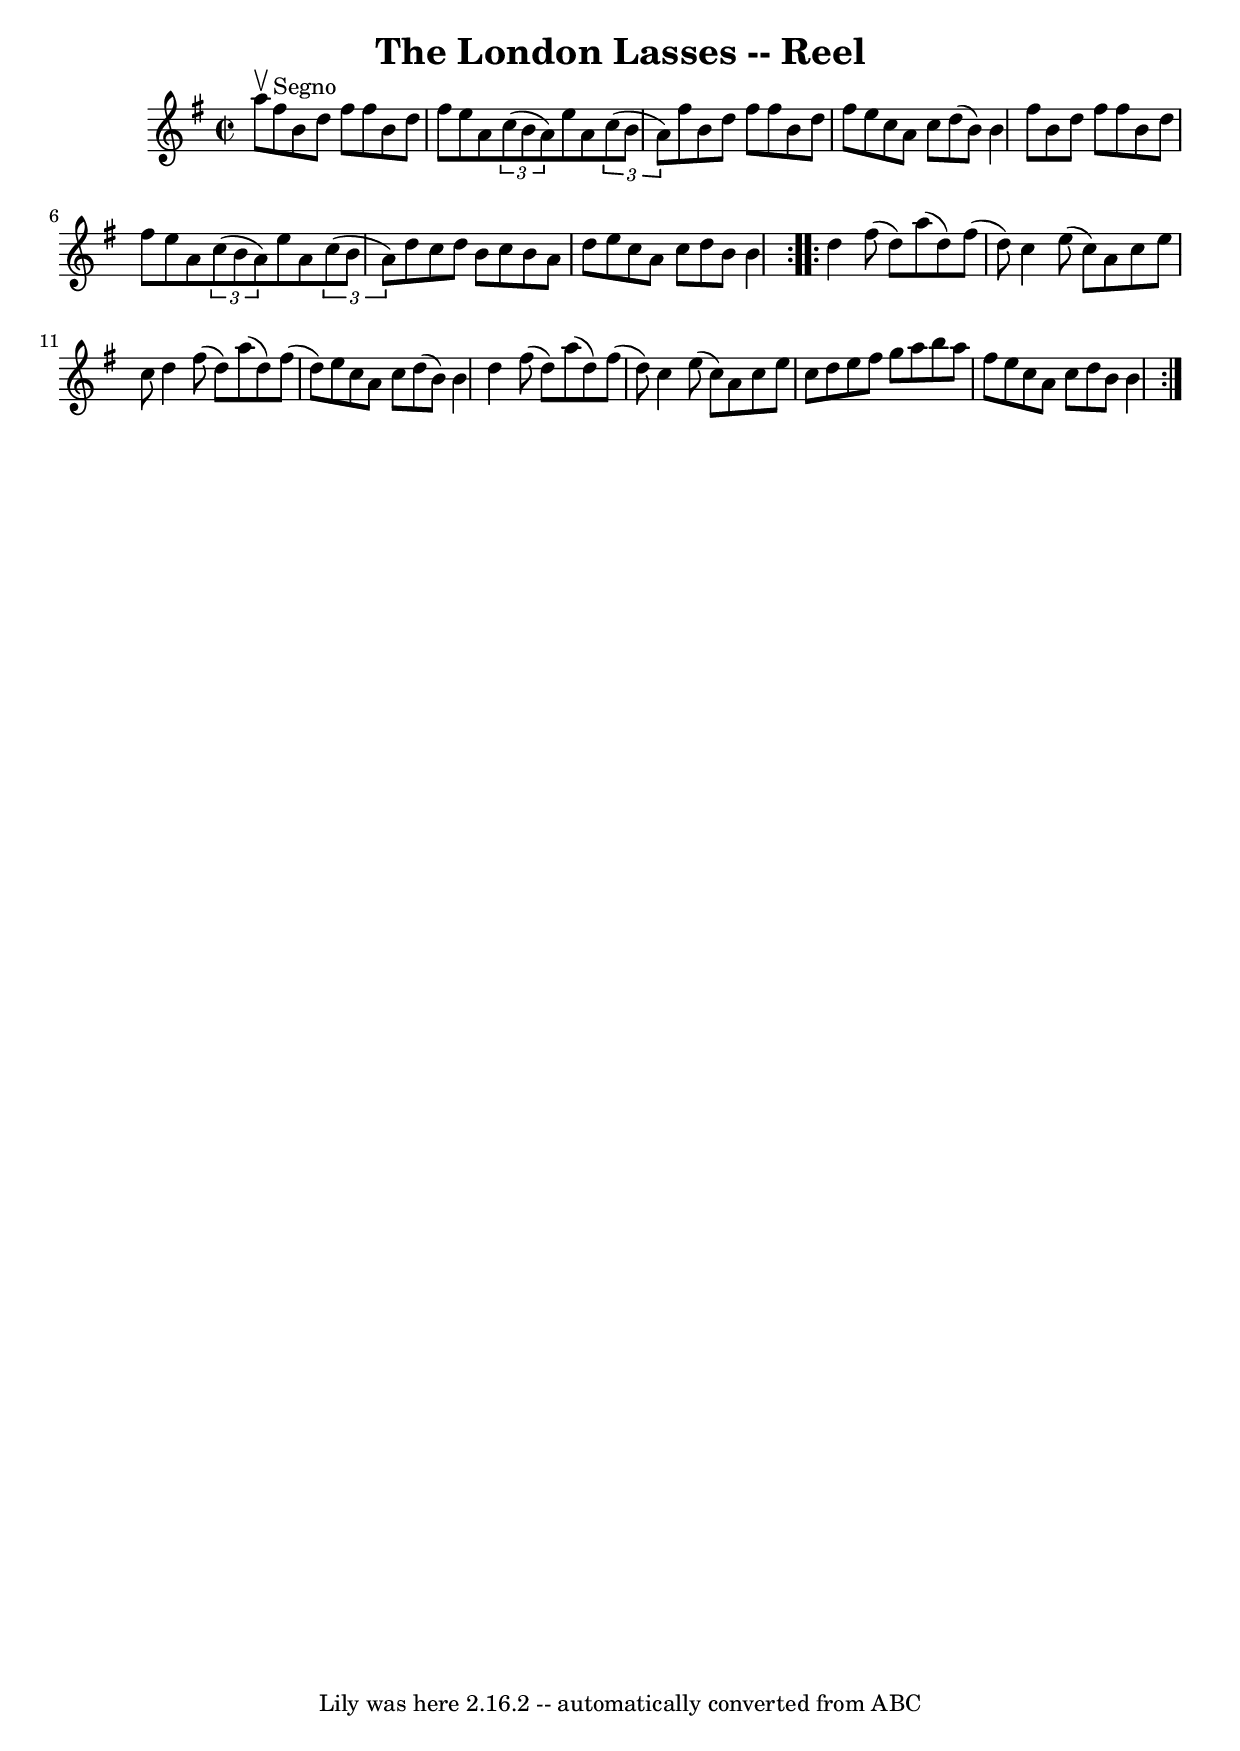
\version "2.16.2"
\include "Mammoth.ily"
\header {
  %% book = "Ryan's Mammoth Collection"
  crossRefNumber = "1"
  footnotes = "\\\\213\\\\This sounds better with 2 sharps (one in the book)"
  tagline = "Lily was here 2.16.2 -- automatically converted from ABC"
  title = "The London Lasses -- Reel"

}
voicedefault =  {



  \repeat volta 2 {

    \override Staff.TimeSignature #'style = #'C
    \time 2/2 
    \key b \phrygian
 a''8^\upbow   |
    fis''8^"Segno" b'8 
    d''8 fis''8 fis''8 b'8 d''8 fis''8    |
    e''8 a'8  
    \times 2/3 { c''8 (b'8 a'8) 
	       } e''8 a'8    \times 2/3 {   
		 c''8 (b'8 a'8) 
	       }   |
    fis''8 b'8 d''8 fis''8    
    fis''8 b'8 d''8 fis''8    |
    e''8 c''8 a'8 c''8    
    d''8 (b'8) b'4    |
    fis''8 b'8 d''8 fis''8    
    fis''8 b'8 d''8 fis''8    |
    e''8 a'8    \times 2/3 {   
      c''8 (b'8 a'8) 
    } e''8 a'8    \times 2/3 { c''8 (b'8 a'8  
			       -) 
			     }   |
    d''8 c''8 d''8 b'8 c''8 b'8 a'8 d''8    
    |
    e''8 c''8 a'8 c''8 d''8 b'8 b'4    
  }     

  \repeat volta 2 {
    d''4 fis''8 (d''8) a''8 (d''8) fis''8 (
    d''8)   |
    c''4 e''8 (c''8) a'8 c''8 e''8 c''8  
    |
    d''4 fis''8 (d''8) a''8 (d''8) fis''8 (d''8  
    -)   |
    e''8 c''8 a'8 c''8 d''8 (b'8) b'4    
    |
    d''4 fis''8 (d''8) a''8 (d''8) fis''8 (d''8  
    -)   |
    c''4 e''8 (c''8) a'8 c''8 e''8 c''8    
    |
    d''8 e''8 fis''8 g''8 a''8 b''8 a''8 fis''8    
    |
    e''8 c''8 a'8 c''8 d''8 b'8 b'4            
  }   

}

\score{
  <<

    \context Staff="default"
    {
      \voicedefault 
      
    }

  >>
  \layout {
    
  }
  \midi {
  }

}
